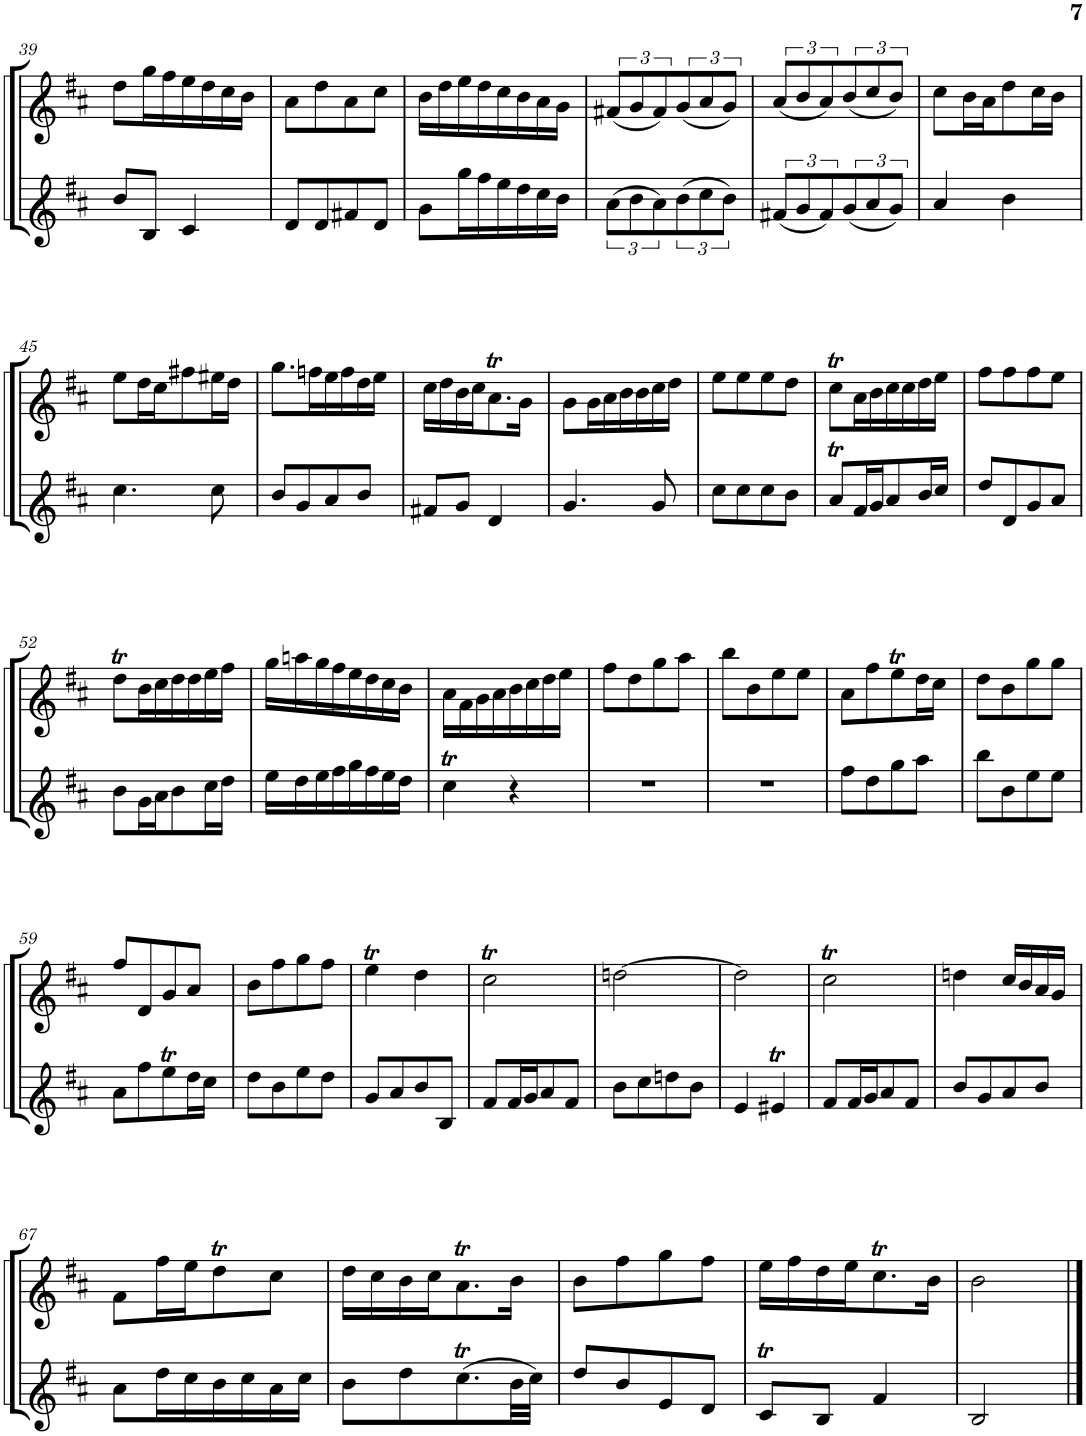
**kern	**kern
*part2	*part1
*staff2	*staff1
*I"Flute 2	*I"Flute 1
*I'Fl	*I'Fl
!!LO:PB:g=z
*clefG1	*clefG1
*k[f#c#]	*k[f#c#]
*M4/8	*M4/8
=39	=39
8dd/L	8ff#\L
8d/J	16bb\L
.	16aa\
4e/	16gg\
.	16ff#\
.	16ee\
.	16dd\JJ
=40	=40
8f#/L	8cc#\L
8f#/	8ff#\
8a#X/	8cc#\
8f#/J	8ee\J
=41	=41
8b\L	16dd\LL
.	16ff#\
16bb\L	16gg\
16aa\	16ff#\
16gg\	16ee\
16ff#\	16dd\
16ee\	16cc#\
16dd\JJ	16b\JJ
=42	=42
(12cc#\L	(12a#X/L
12dd\	12b/
12cc#\)	12a#/)
(12dd\	(12b/
12ee\	12cc#/
12dd\J)	12b/J)
=43	=43
(12a#X/L	(12cc#/L
12b/	12dd/
12a#/)	12cc#/)
(12b/	(12dd/
12cc#/	12ee/
12b/J)	12dd/J)
=44	=44
4cc#/	8ee\L
.	16dd\L
.	16cc#\J
4dd\	8ff#\
.	16ee\L
.	16dd\JJ
!!LO:LB:g=z
=45	=45
4.ee\	8gg\L
.	16ff#\L
.	16ee\J
.	8aa#X\
8ee\	16gg#X\L
.	16ff#\JJ
=46	=46
8dd/L	8.bb\L
8b/	.
.	16aan\L
8cc#/	16gg\
.	16aa\
8dd/J	16ff#\
.	16gg\JJ
=47	=47
8a#X/L	16ee\LL
.	16ff#\
8b/J	16dd\
.	16ee\J
4f#/	8.cc#t\
.	16b\Jk
=48	=48
4.b/	8b\L
.	16b\L
.	16cc#\
.	16dd\
.	16dd\
8b/	16ee\
.	16ff#\JJ
=49	=49
8ee\L	8gg\L
8ee\	8gg\
8ee\	8gg\
8dd\J	8ff#\J
=50	=50
8cc#t/L	8eeT\L
16a/L	16cc#\L
16b/J	16dd\
8cc#/	16ee\
.	16ee\
16dd/L	16ff#\
16ee/JJ	16gg\JJ
=51	=51
8ff#/L	8aa\L
8f#/	8aa\
8b/	8aa\
8cc#/J	8gg\J
!!LO:LB:g=z
=52	=52
8dd\L	8ff#t\L
16b\L	16dd\L
16cc#\J	16ee\
8dd\	16ff#\
.	16ff#\
16ee\L	16gg\
16ff#\JJ	16aa\JJ
=53	=53
16gg\LL	16bb\LL
16ff#\	16cccn\
16gg\	16bb\
16aa\	16aa\
16bb\	16gg\
16aa\	16ff#\
16gg\	16ee\
16ff#\JJ	16dd\JJ
=54	=54
4eeT\	16cc#\LL
.	16a\
.	16b\
.	16cc#\
4r	16dd\
.	16ee\
.	16ff#\
.	16gg\JJ
=55	=55
2r	8aa\L
.	8ff#\
.	8bb\
.	8ccc#\J
=56	=56
2r	8ddd\L
.	8dd\
.	8gg\
.	8gg\J
=57	=57
8aa\L	8cc#\L
8ff#\	8aa\
8bb\	8ggT\
8ccc#\J	16ff#\L
.	16ee\JJ
=58	=58
8ddd\L	8ff#\L
8dd\	8dd\
8gg\	8bb\
8gg\J	8bb\J
!!LO:LB:g=z
=59	=59
8cc#\L	8aa/L
8aa\	8f#/
8ggT\	8b/
16ff#\L	8cc#/J
16ee\JJ	.
=60	=60
8ff#\L	8dd\L
8dd\	8aa\
8gg\	8bb\
8ff#\J	8aa\J
=61	=61
8b/L	4ggT\
8cc#/	.
8dd/	4ff#\
8d/J	.
=62	=62
8a/L	2eeT\
16a/L	.
16b/J	.
8cc#/	.
8a/J	.
=63	=63
8dd\L	[2ffn\
8ee\	.
8ffn\	.
8dd\J	.
=64	=64
4g/	2ff\]
4g#Xt/	.
=65	=65
8a/L	2eeT\
16a/L	.
16b/J	.
8cc#/	.
8a/J	.
=66	=66
8dd/L	4ffn\
8b/	.
8cc#/	16ee/LL
.	16dd/
8dd/J	16cc#/
.	16b/JJ
!!LO:LB:g=z
=67	=67
8cc#\L	8a\L
16ff#\L	16aa\L
16ee\	16gg\J
16dd\	8ff#t\
16ee\	.
16cc#\	8ee\J
16ee\JJ	.
=68	=68
8dd\L	16ff#\LL
.	16ee\
8ff#\	16dd\
.	16ee\J
(8.eeT\	8.cc#t\
32dd\LL	16dd\Jk
32ee\JJJ)	.
=69	=69
8ff#/L	8dd\L
8dd/	8aa\
8g/	8bb\
8f#/J	8aa\J
=70	=70
8eT/L	16gg\LL
.	16aa\
8d/J	16ff#\
.	16gg\J
4a/	8.eeT\
.	16dd\Jk
=71	=71
2d/	2dd\
==	==
*-	*-
